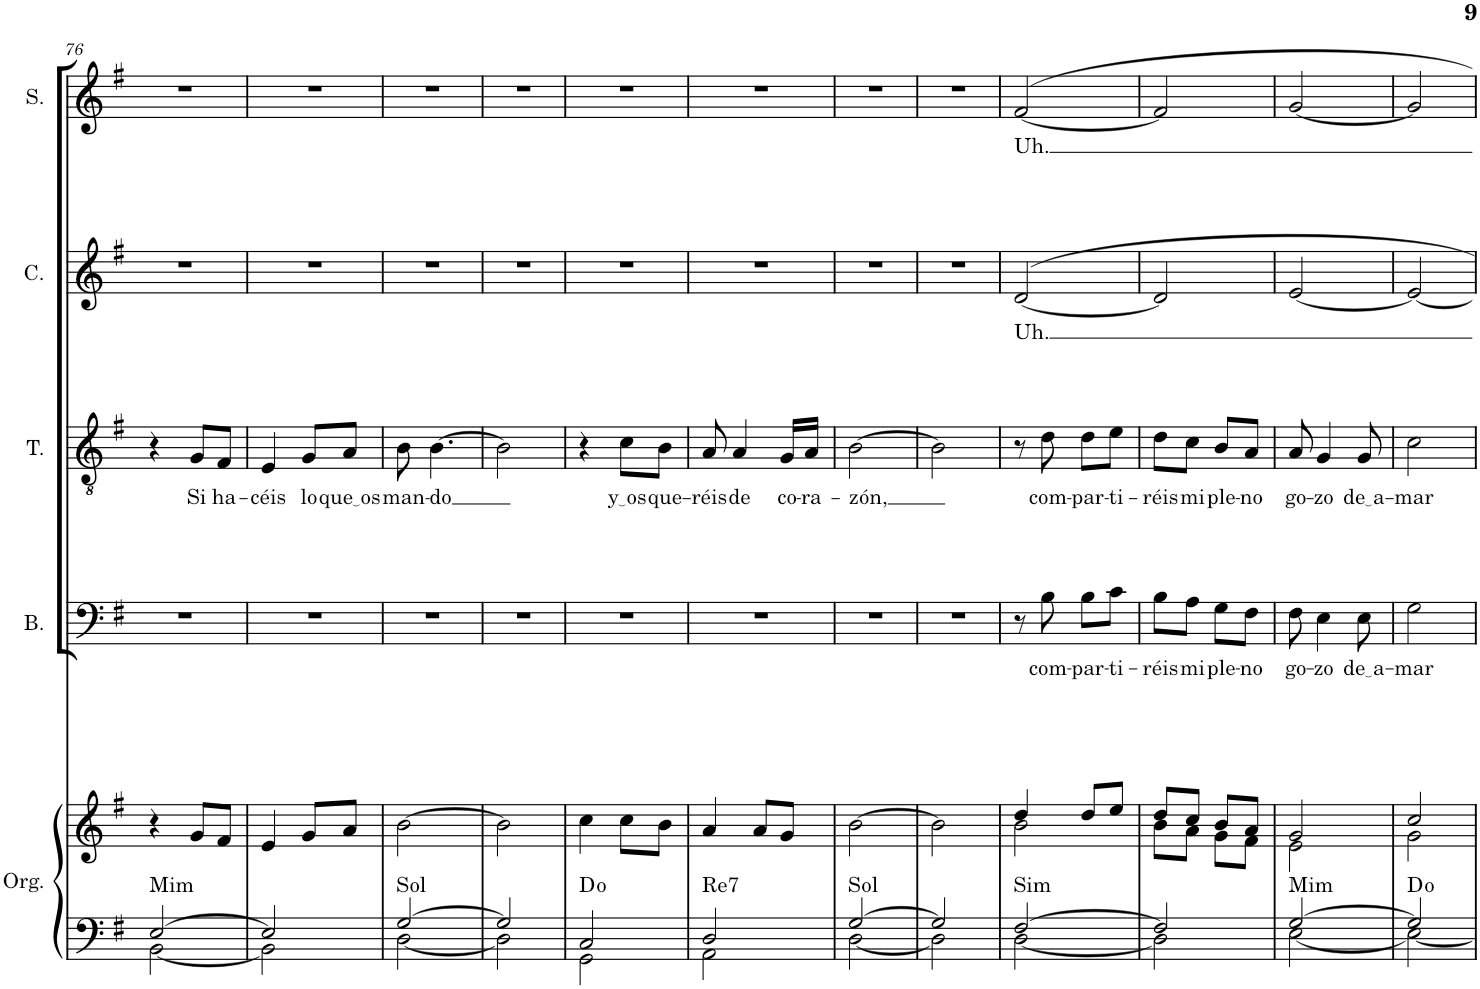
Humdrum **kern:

**kern	**kern	**harte	**kern	**text	**kern	**text	**kern	**text	**kern	**text
*part5	*part5	*part5	*part4	*part4	*part3	*part3	*part2	*part2	*part1	*part1
*staff6	*staff5	*	*staff4	*staff4	*staff3	*staff3	*staff2	*staff2	*staff1	*staff1
*I"Órgano	*	*	*I"Bajo	*	*I"Tenor	*	*I"Contralto	*	*I"Soprano	*
*	*	*	*I'B.	*	*I'T.	*	*I'C.	*	*I'S.	*
!!LO:PB:g=z
*clefF4	*clefG2	*	*clefF4	*	*clefGv2	*	*clefG2	*	*clefG2	*
*k[f#]	*k[f#]	*	*k[f#]	*	*k[f#]	*	*k[f#]	*	*k[f#]	*
*M2/4	*M2/4	*	*M2/4	*	*M2/4	*	*M2/4	*	*M2/4	*
=76	=76	=76	=76	=76	=76	=76	=76	=76	=76	=76
*^	*	*	*	*	*	*	*	*	*	*
!	!	!	!LO:H:kt=Mim	!	!	!	!	!	!	!	!
[2E/	[2BB\	4r	N	2r	.	4r	.	2r	.	2r	.
!	!	!	!	!	!	!	!LO:LY:b	!	!	!	!
.	.	8g/L	.	.	.	8G/L	Si	.	.	.	.
!	!	!	!	!	!	!	!LO:LY:b	!	!	!	!
.	.	8f#/J	.	.	.	8F#/J	ha-	.	.	.	.
=77	=77	=77	=77	=77	=77	=77	=77	=77	=77	=77	=77
!	!	!	!	!	!	!	!LO:LY:b	!	!	!	!
2E/]	2BB\]	4e/	.	2r	.	4E/	-céis	2r	.	2r	.
!	!	!	!	!	!	!	!LO:LY:b	!	!	!	!
.	.	8g/L	.	.	.	8G/L	lo	.	.	.	.
!	!	!	!	!	!	!	!LO:LY:b	!	!	!	!
.	.	8a/J	.	.	.	8A/J	que os	.	.	.	.
=78	=78	=78	=78	=78	=78	=78	=78	=78	=78	=78	=78
!	!	!	!LO:H:kt=Sol	!	!	!	!LO:LY:b	!	!	!	!
[2G/	[2D\	[2b\	N	2r	.	8B\	man-	2r	.	2r	.
!	!	!	!	!	!	!	!LO:LY:b	!	!	!	!
.	.	.	.	.	.	[4.B\	-do	.	.	.	.
=79	=79	=79	=79	=79	=79	=79	=79	=79	=79	=79	=79
2G/]	2D\]	2b\]	.	2r	.	2B\]	.	2r	.	2r	.
=80	=80	=80	=80	=80	=80	=80	=80	=80	=80	=80	=80
2C/	2GG\	4cc\	D:dim	2r	.	4r	.	2r	.	2r	.
!	!	!	!	!	!	!	!LO:LY:b	!	!	!	!
.	.	8cc\L	.	.	.	8c\L	y os	.	.	.	.
!	!	!	!	!	!	!	!LO:LY:b	!	!	!	!
.	.	8b\J	.	.	.	8B\J	que-	.	.	.	.
=81	=81	=81	=81	=81	=81	=81	=81	=81	=81	=81	=81
!	!	!	!LO:H:kt=Re7	!	!	!	!LO:LY:b	!	!	!	!
2D/	2AA\	4a/	N	2r	.	8A/	-réis	2r	.	2r	.
!	!	!	!	!	!	!	!LO:LY:b	!	!	!	!
.	.	.	.	.	.	4A/	de	.	.	.	.
.	.	8a/L	.	.	.	.	.	.	.	.	.
!	!	!	!	!	!	!	!LO:LY:b	!	!	!	!
.	.	8g/J	.	.	.	16G/LL	co-	.	.	.	.
!	!	!	!	!	!	!	!LO:LY:b	!	!	!	!
.	.	.	.	.	.	16A/JJ	-ra-	.	.	.	.
=82	=82	=82	=82	=82	=82	=82	=82	=82	=82	=82	=82
!	!	!	!LO:H:kt=Sol	!	!	!	!LO:LY:b	!	!	!	!
[2G/	[2D\	[2b\	N	2r	.	[2B\	-zón,	2r	.	2r	.
=83	=83	=83	=83	=83	=83	=83	=83	=83	=83	=83	=83
2G/]	2D\]	2b\]	.	2r	.	2B\]	.	2r	.	2r	.
=84	=84	=84	=84	=84	=84	=84	=84	=84	=84	=84	=84
*	*	*^	*	*	*	*	*	*	*	*	*
!	!	!	!	!LO:H:kt=Sim	!	!	!	!	!	!LO:LY:b	!	!LO:LY:b
[2F#/	[2D\	4dd/	2b\	N	8r	.	8r	.	[2d/	Uh.	[2f#/	Uh.
!	!	!	!	!	!	!LO:LY:b	!	!LO:LY:b	!	!	!	!
.	.	.	.	.	8B\	com-	8d\	com-	.	.	.	.
!	!	!	!	!	!	!LO:LY:b	!	!LO:LY:b	!	!	!	!
.	.	8dd/L	.	.	8B\L	-par-	8d\L	-par-	.	.	.	.
!	!	!	!	!	!	!LO:LY:b	!	!LO:LY:b	!	!	!	!
.	.	8ee/J	.	.	8c\J	-ti-	8e\J	-ti-	.	.	.	.
=85	=85	=85	=85	=85	=85	=85	=85	=85	=85	=85	=85	=85
!	!	!	!	!	!	!LO:LY:b	!	!LO:LY:b	!	!	!	!
2F#/]	2D\]	8dd/L	8b\L	.	8B\L	-réis	8d\L	-réis	2d/]	.	2f#/]	.
!	!	!	!	!	!	!LO:LY:b	!	!LO:LY:b	!	!	!	!
.	.	8cc/J	8a\J	.	8A\J	mi	8c\J	mi	.	.	.	.
!	!	!	!	!	!	!LO:LY:b	!	!LO:LY:b	!	!	!	!
.	.	8b/L	8g\L	.	8G\L	ple-	8B/L	ple-	.	.	.	.
!	!	!	!	!	!	!LO:LY:b	!	!LO:LY:b	!	!	!	!
.	.	8a/J	8f#\J	.	8F#\J	-no	8A/J	-no	.	.	.	.
=86	=86	=86	=86	=86	=86	=86	=86	=86	=86	=86	=86	=86
!	!	!	!	!LO:H:kt=Mim	!	!LO:LY:b	!	!LO:LY:b	!	!	!	!
[2G/	[2E\	2g/	2e\	N	8F#\	go-	8A/	go-	[2e/	.	[2g/	.
!	!	!	!	!	!	!LO:LY:b	!	!LO:LY:b	!	!	!	!
.	.	.	.	.	4E\	-zo	4G/	-zo	.	.	.	.
!	!	!	!	!	!	!LO:LY:b	!	!LO:LY:b	!	!	!	!
.	.	.	.	.	8E\	de a	8G/	de a	.	.	.	.
=87	=87	=87	=87	=87	=87	=87	=87	=87	=87	=87	=87	=87
!	!	!	!	!	!	!LO:LY:b	!	!LO:LY:b	!	!	!	!
2G/]	2E\_	2cc/	2g\	D:dim	2G\	-mar	2c\	-mar	2e/_	.	2g/]	.
*v	*v	*	*	*	*	*	*	*	*	*	*	*
*	*v	*v	*	*	*	*	*	*	*	*	*
=	=	=	=	=	=	=	=	=	=	=
*-	*-	*-	*-	*-	*-	*-	*-	*-	*-	*-
